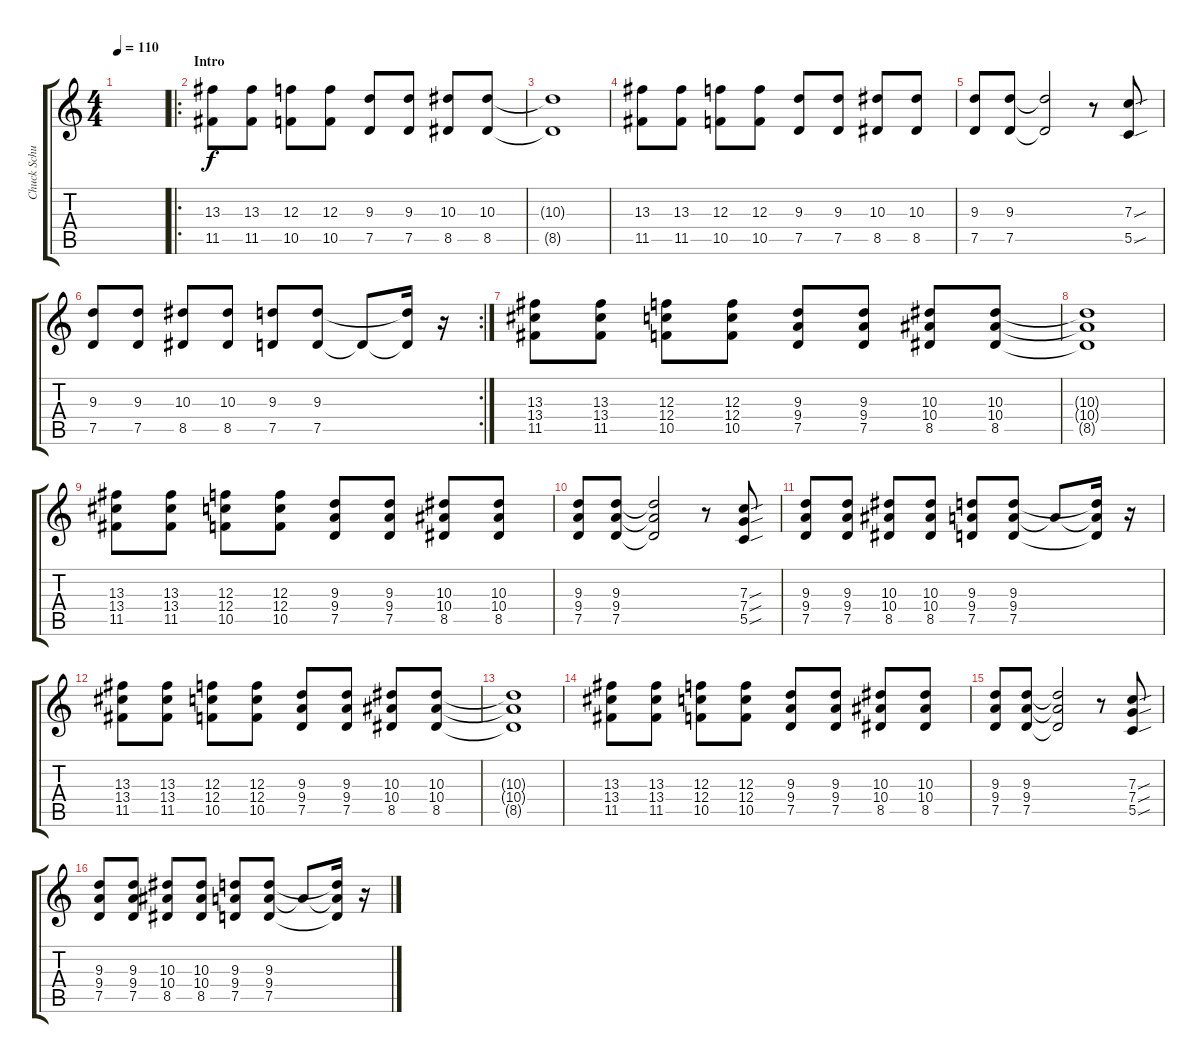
\track ("Chuck Schuldiner" "Chuck Schu") {instrument distortionguitar}
\staff {score tabs}
\tuning (D4 A3 F3 C3 G2 D2) {hide}
\ts (4 4)
\tempo 110
\clef g2
\ks c
|
\ro
\section ("" "Intro")
(13.3 11.5).8 (13.3 11.5).8 (12.3 10.5).8 (12.3 10.5).8 (9.3 7.5).8 (9.3 7.5).8 (10.3 8.5).8 (10.3 8.5).8 |
(10.3{t} 8.5{t}).1 |
(13.3 11.5).8 (13.3 11.5).8 (12.3 10.5).8 (12.3 10.5).8 (9.3 7.5).8 (9.3 7.5).8 (10.3 8.5).8 (10.3 8.5).8 |
(9.3 7.5).8 (9.3 7.5).8 (9.3{t} 7.5{t}).2 r.8 (7.3{sou} 5.5{sou}).8 |
\rc 2
(9.3 7.5).8 (9.3 7.5).8 (10.3 8.5).8 (10.3 8.5).8 (9.3 7.5).8 (9.3 7.5).8 7.5{t}.8 (9.3{t} 7.5{t}).16 r.16 |
(13.3 13.4 11.5).8 (13.3 13.4 11.5).8 (12.3 12.4 10.5).8 (12.3 12.4 10.5).8 (9.3 9.4 7.5).8 (9.3 9.4 7.5).8 (10.3 10.4 8.5).8 (10.3 10.4 8.5).8 |
(10.3{t} 10.4{t} 8.5{t}).1 |
(13.3 13.4 11.5).8 (13.3 13.4 11.5).8 (12.3 12.4 10.5).8 (12.3 12.4 10.5).8 (9.3 9.4 7.5).8 (9.3 9.4 7.5).8 (10.3 10.4 8.5).8 (10.3 10.4 8.5).8 |
(9.3 9.4 7.5).8 (9.3 9.4 7.5).8 (9.3{t} 9.4{t} 7.5{t}).2 r.8 (7.3{sou} 7.4{sou} 5.5{sou}).8 |
(9.3 9.4 7.5).8 (9.3 9.4 7.5).8 (10.3 10.4 8.5).8 (10.3 10.4 8.5).8 (9.3 9.4 7.5).8 (9.3 9.4 7.5).8 9.4{t}.8 (9.3{t} 9.4{t} 7.5{t}).16 r.16 |
(13.3 13.4 11.5).8 (13.3 13.4 11.5).8 (12.3 12.4 10.5).8 (12.3 12.4 10.5).8 (9.3 9.4 7.5).8 (9.3 9.4 7.5).8 (10.3 10.4 8.5).8 (10.3 10.4 8.5).8 |
(10.3{t} 10.4{t} 8.5{t}).1 |
(13.3 13.4 11.5).8 (13.3 13.4 11.5).8 (12.3 12.4 10.5).8 (12.3 12.4 10.5).8 (9.3 9.4 7.5).8 (9.3 9.4 7.5).8 (10.3 10.4 8.5).8 (10.3 10.4 8.5).8 |
(9.3 9.4 7.5).8 (9.3 9.4 7.5).8 (9.3{t} 9.4{t} 7.5{t}).2 r.8 (7.3{sou} 7.4{sou} 5.5{sou}).8 |
(9.3 9.4 7.5).8 (9.3 9.4 7.5).8 (10.3 10.4 8.5).8 (10.3 10.4 8.5).8 (9.3 9.4 7.5).8 (9.3 9.4 7.5).8 9.4{t}.8 (9.3{t} 9.4{t} 7.5{t}).16 r.16
